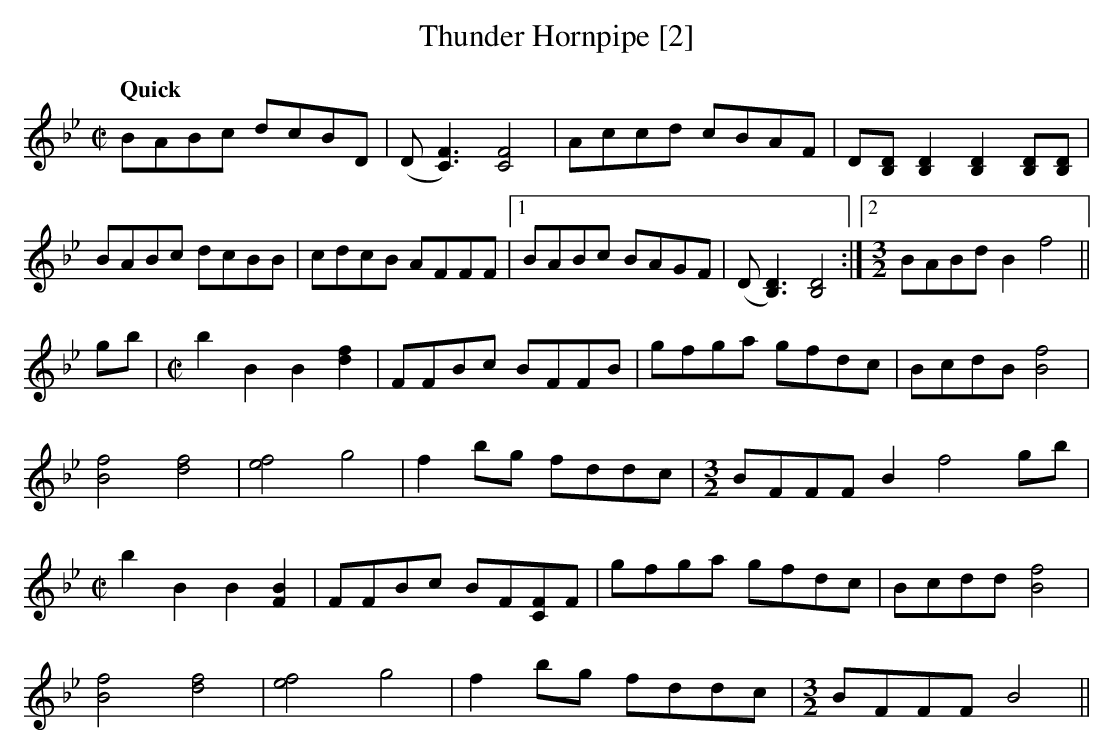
X:1
T:Thunder Hornpipe [2]
M:C|
L:1/8
Q:"Quick"
K:Bb
BABc dcBD|(D[C3F3])[C4F4]  |Accd cBAF|D[B,D][B,2D2][B,2D2][B,D][B,D]|
BABc dcBB|cdcB AFFF|1BABc BAGF|(D[B,3D3])[B,4D4]:|2 [M:3/2]BABd B2f4||
gb|[M:C|]b2 B2B2[d2f2] | FFBc BFFB |gfga gfdc|BcdB [B4f4]|
[B4f4][d4f4]|[e4f4]g4|f2 bg fddc|[M:3/2]BFFF B2f4gb|
[M:C|] b2B2B2 [F2B2]|FFBc BF[CF]F|gfga gfdc|Bcdd [B4f4]|
[B4f4][d4f4]|[e4f4]g4|f2 bg fddc|[M:3/2]BFFF B4||
